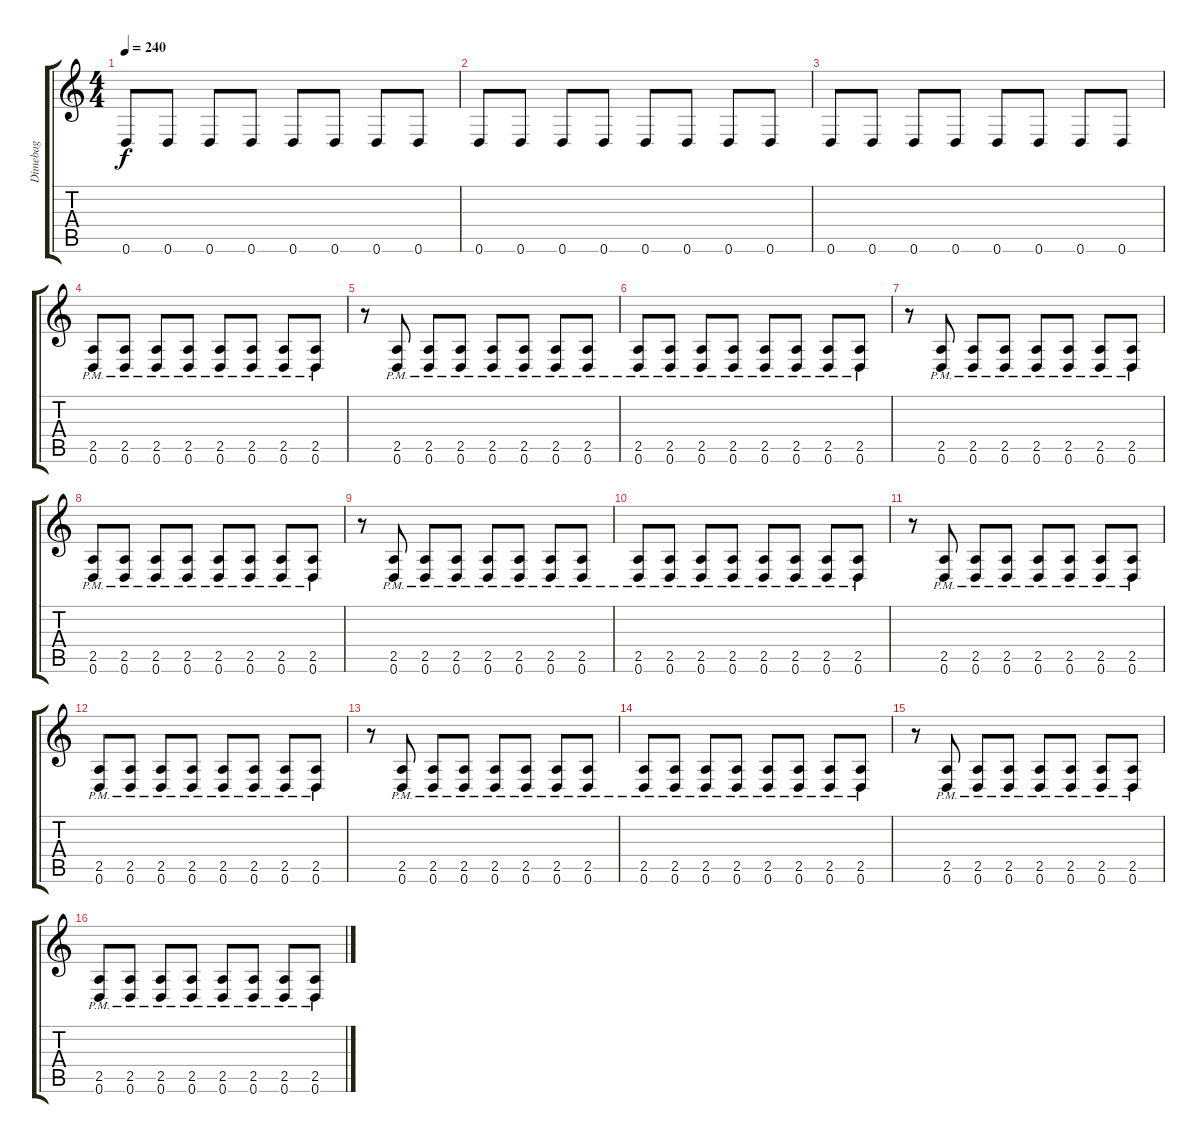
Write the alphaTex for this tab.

\track ("Dimebag" "Dimebag") {instrument distortionguitar}
\staff {score tabs}
\tuning (D4 A3 F3 C3 G2 D2) {hide}
\ts (4 4)
\tempo 240
\clef g2
\ks c
0.6.8{dy f} 0.6.8 0.6.8 0.6.8 0.6.8 0.6.8 0.6.8 0.6.8 |
0.6.8 0.6.8 0.6.8 0.6.8 0.6.8 0.6.8 0.6.8 0.6.8 |
0.6.8 0.6.8 0.6.8 0.6.8 0.6.8 0.6.8 0.6.8 0.6.8 |
(2.5{pm} 0.6).8 (2.5{pm} 0.6).8 (2.5{pm} 0.6).8 (2.5{pm} 0.6).8 (2.5{pm} 0.6).8 (2.5{pm} 0.6).8 (2.5{pm} 0.6).8 (2.5{pm} 0.6).8 |
r.8 (2.5{pm} 0.6).8 (2.5{pm} 0.6).8 (2.5{pm} 0.6).8 (2.5{pm} 0.6).8 (2.5{pm} 0.6).8 (2.5{pm} 0.6).8 (2.5{pm} 0.6).8 |
(2.5{pm} 0.6).8 (2.5{pm} 0.6).8 (2.5{pm} 0.6).8 (2.5{pm} 0.6).8 (2.5{pm} 0.6).8 (2.5{pm} 0.6).8 (2.5{pm} 0.6).8 (2.5{pm} 0.6).8 |
r.8 (2.5{pm} 0.6).8 (2.5{pm} 0.6).8 (2.5{pm} 0.6).8 (2.5{pm} 0.6).8 (2.5{pm} 0.6).8 (2.5{pm} 0.6).8 (2.5{pm} 0.6).8 |
(2.5{pm} 0.6).8 (2.5{pm} 0.6).8 (2.5{pm} 0.6).8 (2.5{pm} 0.6).8 (2.5{pm} 0.6).8 (2.5{pm} 0.6).8 (2.5{pm} 0.6).8 (2.5{pm} 0.6).8 |
r.8 (2.5{pm} 0.6).8 (2.5{pm} 0.6).8 (2.5{pm} 0.6).8 (2.5{pm} 0.6).8 (2.5{pm} 0.6).8 (2.5{pm} 0.6).8 (2.5{pm} 0.6).8 |
(2.5{pm} 0.6).8 (2.5{pm} 0.6).8 (2.5{pm} 0.6).8 (2.5{pm} 0.6).8 (2.5{pm} 0.6).8 (2.5{pm} 0.6).8 (2.5{pm} 0.6).8 (2.5{pm} 0.6).8 |
r.8 (2.5{pm} 0.6).8 (2.5{pm} 0.6).8 (2.5{pm} 0.6).8 (2.5{pm} 0.6).8 (2.5{pm} 0.6).8 (2.5{pm} 0.6).8 (2.5{pm} 0.6).8 |
(2.5{pm} 0.6).8 (2.5{pm} 0.6).8 (2.5{pm} 0.6).8 (2.5{pm} 0.6).8 (2.5{pm} 0.6).8 (2.5{pm} 0.6).8 (2.5{pm} 0.6).8 (2.5{pm} 0.6).8 |
r.8 (2.5{pm} 0.6).8 (2.5{pm} 0.6).8 (2.5{pm} 0.6).8 (2.5{pm} 0.6).8 (2.5{pm} 0.6).8 (2.5{pm} 0.6).8 (2.5{pm} 0.6).8 |
(2.5{pm} 0.6).8 (2.5{pm} 0.6).8 (2.5{pm} 0.6).8 (2.5{pm} 0.6).8 (2.5{pm} 0.6).8 (2.5{pm} 0.6).8 (2.5{pm} 0.6).8 (2.5{pm} 0.6).8 |
r.8 (2.5{pm} 0.6).8 (2.5{pm} 0.6).8 (2.5{pm} 0.6).8 (2.5{pm} 0.6).8 (2.5{pm} 0.6).8 (2.5{pm} 0.6).8 (2.5{pm} 0.6).8 |
(2.5{pm} 0.6).8 (2.5{pm} 0.6).8 (2.5{pm} 0.6).8 (2.5{pm} 0.6).8 (2.5{pm} 0.6).8 (2.5{pm} 0.6).8 (2.5{pm} 0.6).8 (2.5{pm} 0.6).8
